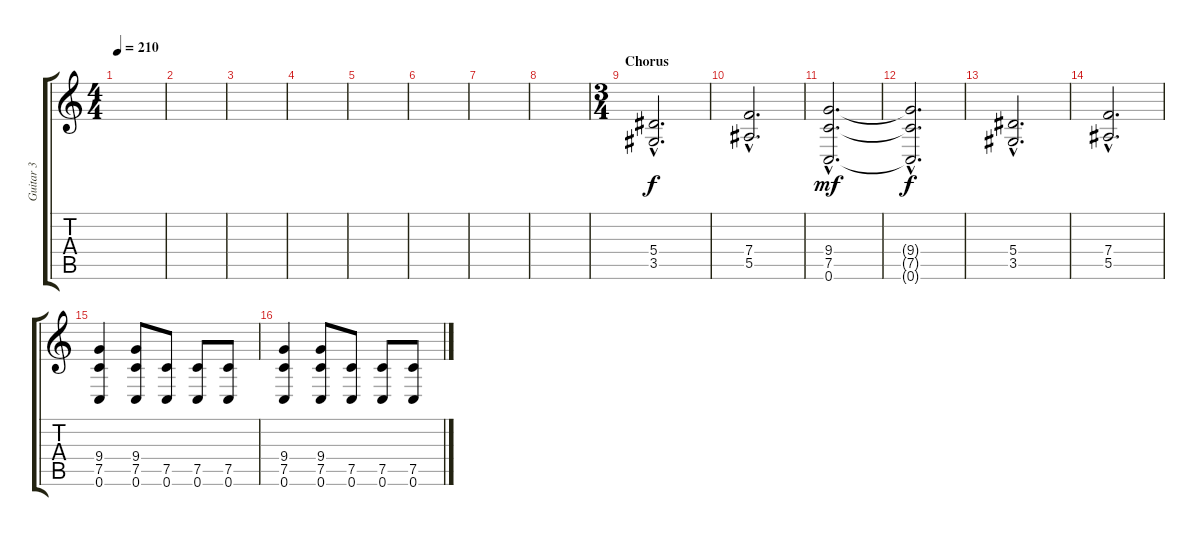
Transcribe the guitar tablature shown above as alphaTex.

\track ("Guitar 3" "Guitar 3") {instrument distortionguitar}
\staff {score tabs}
\tuning (C4 G3 Eb3 Bb2 F2 C2) {hide}
\ts (4 4)
\tempo 210
\clef g2
\ks c
|
|
|
|
|
|
|
|
\ts (3 4)
\section ("" "Chorus")
(5.4{hac} 3.5{hac}).2{d} |
(7.4{hac} 5.5{hac}).2{d} |
(9.4{hac} 7.5{hac} 0.6{hac}).2{d dy mf} |
(9.4{hac t} 7.5{hac t} 0.6{hac t}).2{d dy f} |
(5.4{hac} 3.5{hac}).2{d} |
(7.4{hac} 5.5{hac}).2{d} |
(9.4 7.5 0.6).4 (9.4 7.5 0.6).8 (7.5 0.6).8 (7.5 0.6).8 (7.5 0.6).8 |
(9.4 7.5 0.6).4 (9.4 7.5 0.6).8 (7.5 0.6).8 (7.5 0.6).8 (7.5 0.6).8
